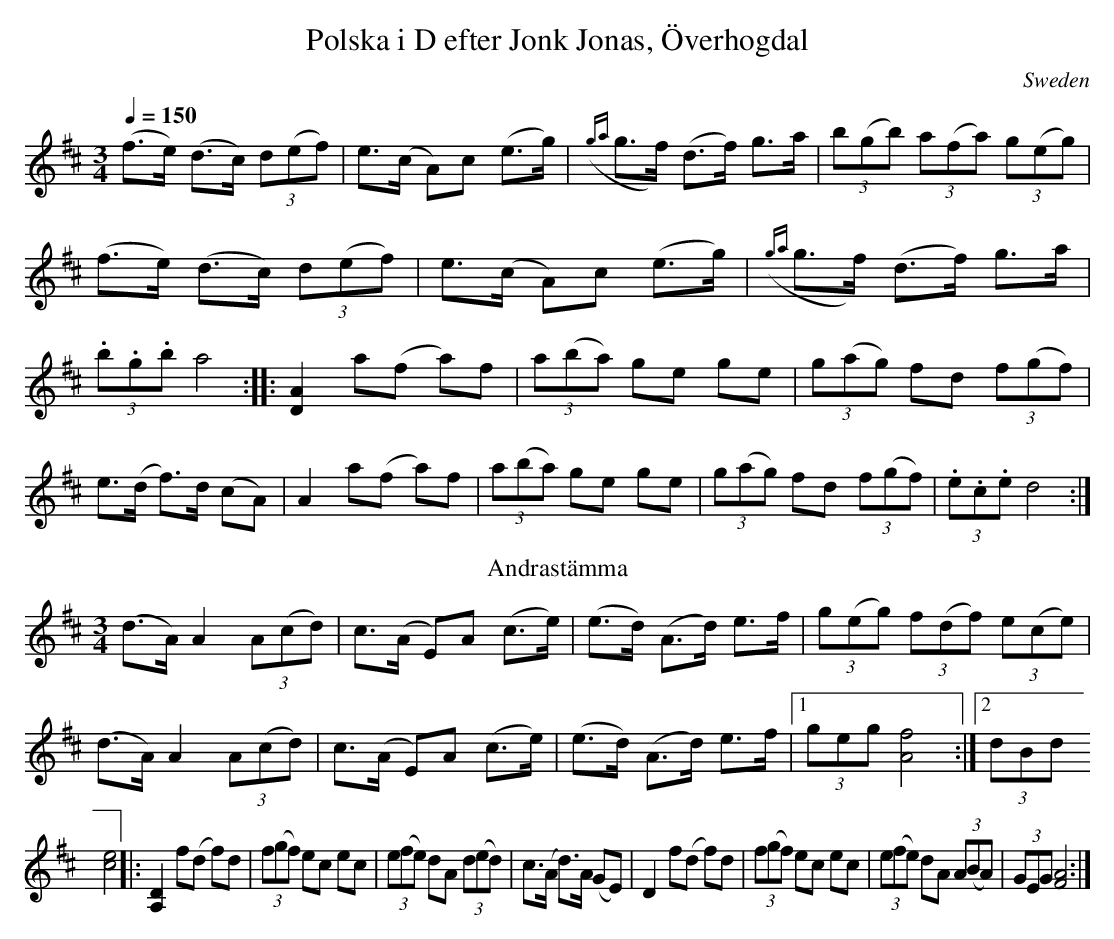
X:1
T:Polska i D efter Jonk Jonas, Överhogdal
O:Sweden
M:3/4
L:1/8
Q:1/4=150
K:D
(f>e) (d>c) (3d(ef)|e>(c A)c (e>g)|({ga}g>f) (d>f) g>a|\
(3b(gb) (3a(fa) (3g(eg)|\
(f>e) (d>c) (3d(ef)|e>(c A)c (e>g)|({ga}g>f) (d>f) g>a|(3.b.g.b a4::\
[D2A2] a(f a)f|(3a(ba) ge ge|(3g(ag) fd (3f(gf)|e>(d f>)d (cA)|\
A2 a(f a)f|(3a(ba) ge ge|(3g(ag) fd (3f(gf)|(3.e.c.e d4:|\
T:Andrastämma
(d>A) A2 (3A(cd)|c>(A E)A (c>e)|(e>d) (A>d) e>f|(3g(eg) (3f(df) (3e(ce)|
\
(d>A) A2 (3A(cd)|c>(A E)A (c>e)|(e>d) (A>d) e>f|[1(3geg [A4f4]:|[2(3dBd
[c4e4]|:\
[A,2D2] f(d f)d|(3f(gf) ec ec|(3e(fe) dA (3d(ed)|c>(A d>)A (GE)|\
D2  f(d f)d|(3f(gf) ec ec|(3e(fe) dA (3A(BA)|(3GEG [F4A4]:|
